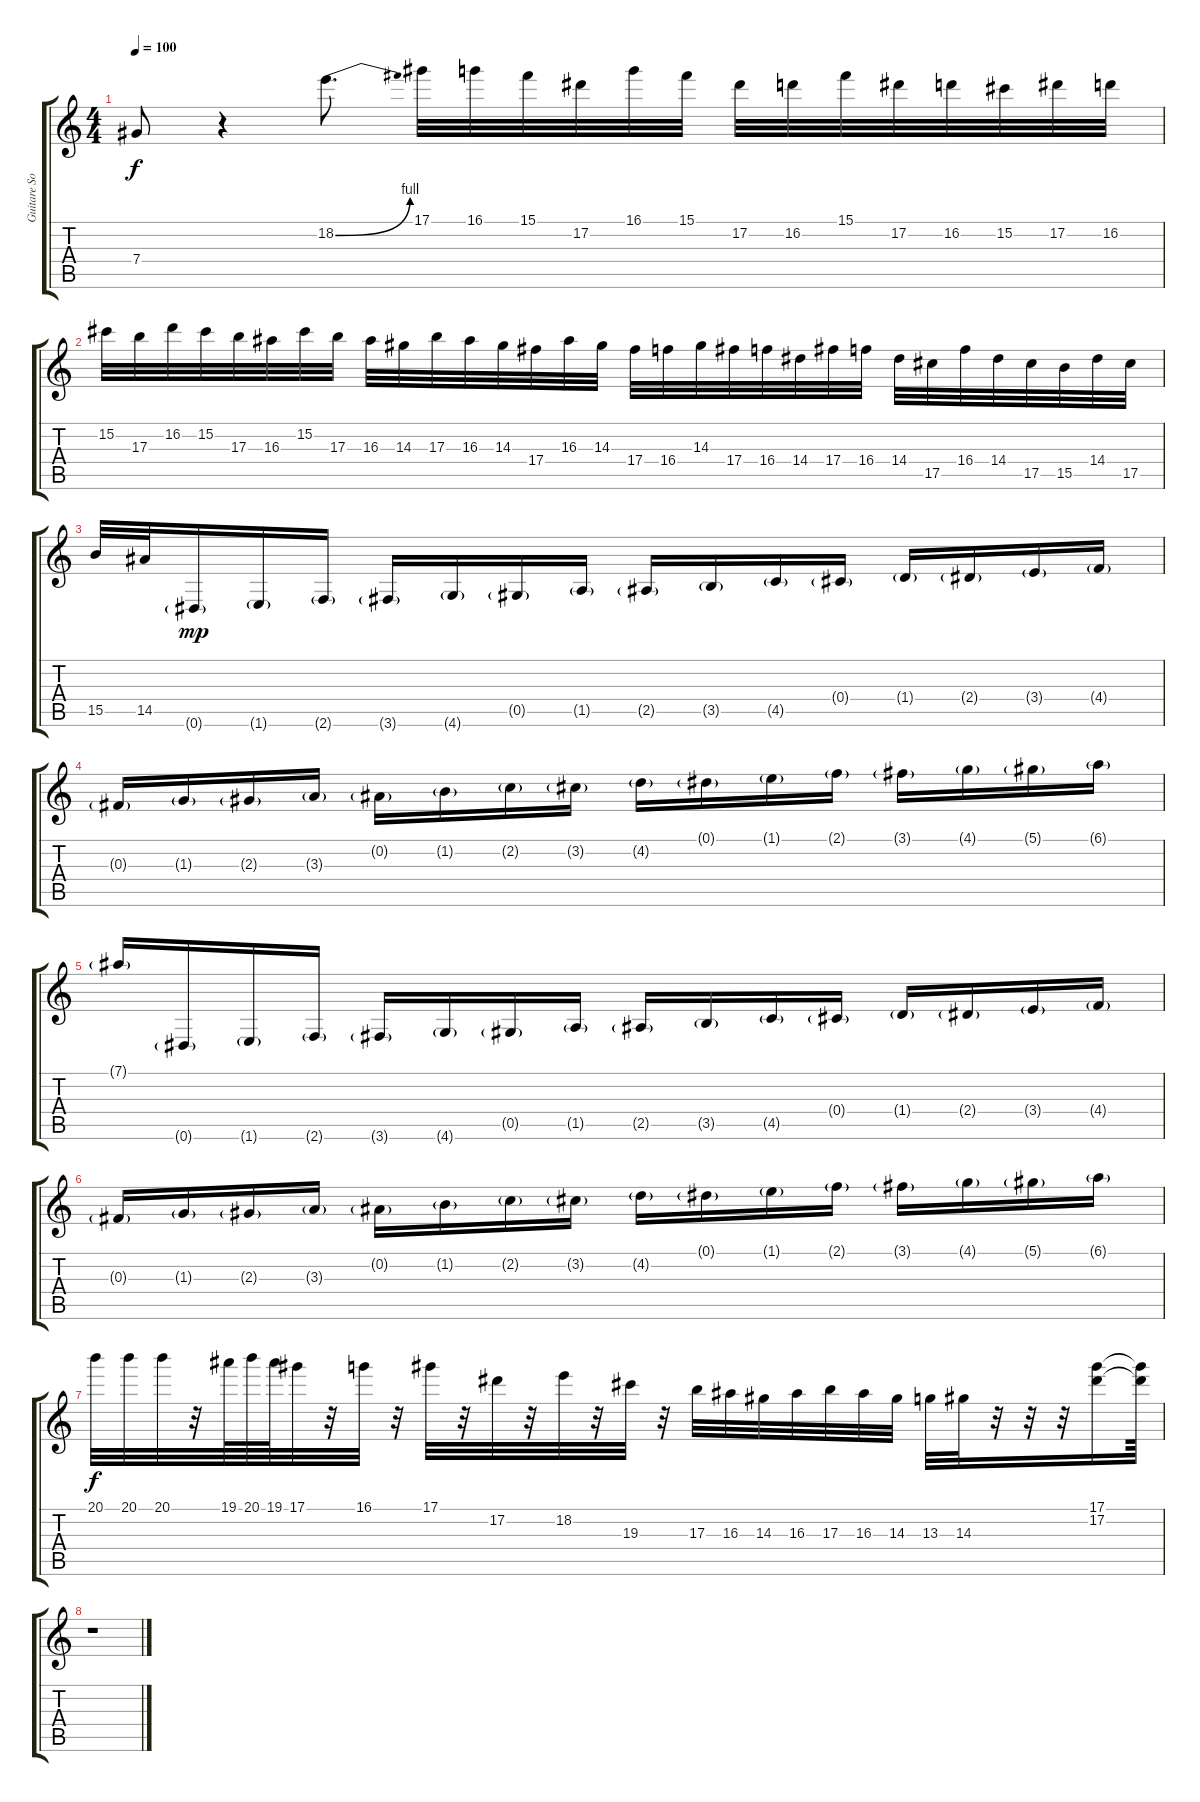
\track ("Guitare Solo" "Guitare So") {instrument overdrivenguitar}
\staff {score tabs}
\tuning (Eb4 Bb3 Gb3 Db3 Ab2 Eb2) {hide}
\ts (4 4)
\tempo 100
\clef g2
\ks c
7.4{t}.8{dy f} r.4 18.2{be (bend 0 0 60 4)}.8{d} 17.1.32 16.1.32 15.1.32 17.2.32 16.1.32 15.1.32 17.2.32 16.2.32 15.1.32 17.2.32 16.2.32 15.2.32 17.2.32 16.2.32 |
15.2.32 17.3.32 16.2.32 15.2.32 17.3.32 16.3.32 15.2.32 17.3.32 16.3.32 14.3.32 17.3.32 16.3.32 14.3.32 17.4.32 16.3.32 14.3.32 17.4.32 16.4.32 14.3.32 17.4.32 16.4.32 14.4.32 17.4.32 16.4.32 14.4.32 17.5.32 16.4.32 14.4.32 17.5.32 15.5.32 14.4.32 17.5.32 |
15.5.32 14.5.32 0.6{g}.16{dy mp} 1.6{g}.16 2.6{g}.16 3.6{g}.16 4.6{g}.16 0.5{g}.16 1.5{g}.16 2.5{g}.16 3.5{g}.16 4.5{g}.16 0.4{g}.16 1.4{g}.16 2.4{g}.16 3.4{g}.16 4.4{g}.16 |
0.3{g}.16 1.3{g}.16 2.3{g}.16 3.3{g}.16 0.2{g}.16 1.2{g}.16 2.2{g}.16 3.2{g}.16 4.2{g}.16 0.1{g}.16 1.1{g}.16 2.1{g}.16 3.1{g}.16 4.1{g}.16 5.1{g}.16 6.1{g}.16 |
7.1{g}.16 0.6{g}.16 1.6{g}.16 2.6{g}.16 3.6{g}.16 4.6{g}.16 0.5{g}.16 1.5{g}.16 2.5{g}.16 3.5{g}.16 4.5{g}.16 0.4{g}.16 1.4{g}.16 2.4{g}.16 3.4{g}.16 4.4{g}.16 |
0.3{g}.16 1.3{g}.16 2.3{g}.16 3.3{g}.16 0.2{g}.16 1.2{g}.16 2.2{g}.16 3.2{g}.16 4.2{g}.16 0.1{g}.16 1.1{g}.16 2.1{g}.16 3.1{g}.16 4.1{g}.16 5.1{g}.16 6.1{g}.16 |
20.1.32{dy f} 20.1.32 20.1.32 r.32 19.1.64 20.1.64 19.1.64 17.1.32 r.32 16.1.32 r.32 17.1.32 r.32 17.2.32 r.32 18.2.32 r.32 19.3.32 r.32 17.3.32 16.3.32 14.3.32 16.3.32 17.3.32 16.3.32 14.3.32 13.3.32 14.3.32 r.32 r.32 r.32 (17.1 17.2).16 (17.1{t} 17.2{t}).64 |
r.1
